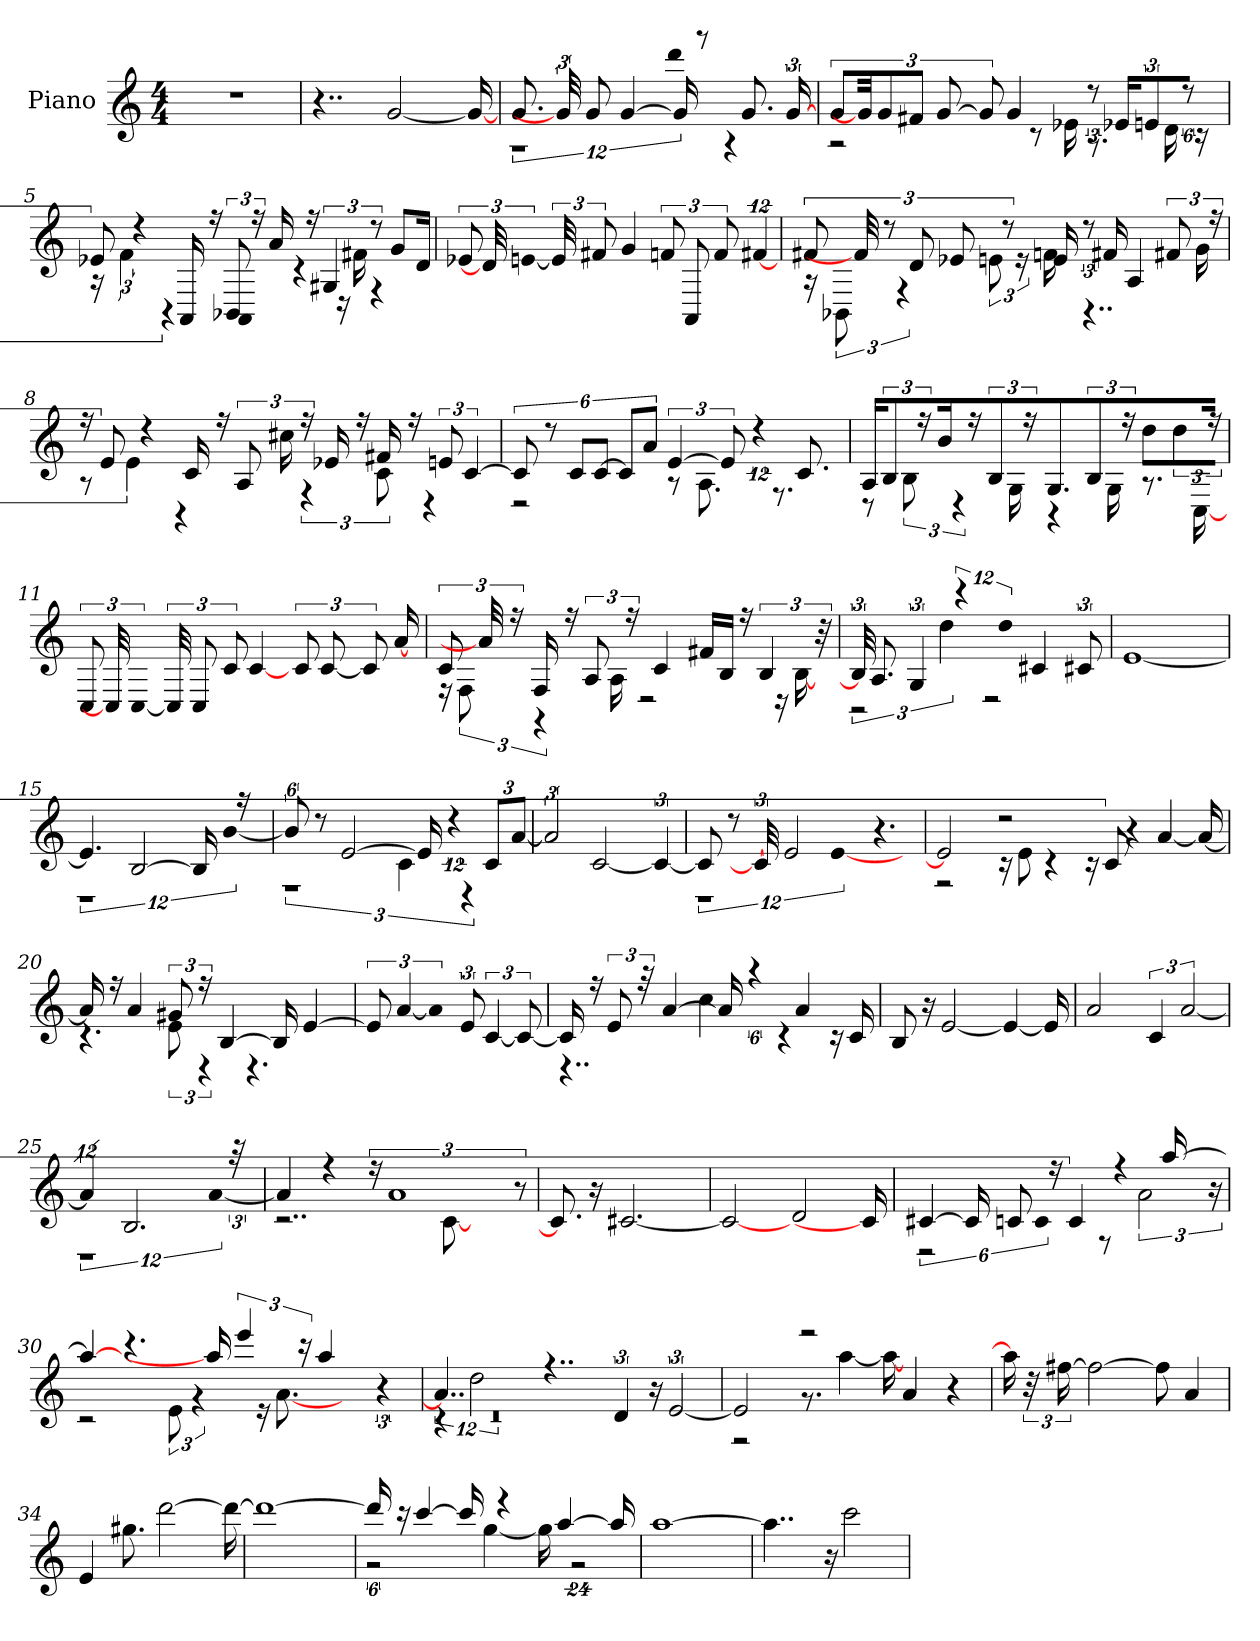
**kern
*part1
*staff1
*I"Piano
*I'Pno
*clefG2
*M4/4
*MM120
=1
1r
=2
4..r
[2g
16g_
=3
*^
8.g	12%7r
48g]	.
8g	.
[4g	.
16g]	6ddd
8r	.
.	4r
8.g	.
[24g	.
=4	=4
12g/L	2r
48g]	.
12g/	.
12f#X/J	.
[12g	.
12g]	.
4g	.
.	8r
.	16e-X
12r	8.r
16e-X/KL	.
12e/J	.
.	16d
48%5r	.
.	16r
.	48ryy
=5	=5
12e-X	16r
.	6f
48%5r	.
16AA	.
.	48%7r
16r	.
12BB-X	.
.	12AA
24r	.
16a	.
.	6r
16r	.
6G#X	.
.	16r
.	16f#X
12r	.
.	4r
8g/L	.
[16d/Jk	.
*v	*v
=6
12e-X
48d]
[48%7e
48e]
12f#X
4g
12f
12AA
12f
[48%7f#X
=7
*^
12f#X	16r
.	12BB-X
48f#]	.
12r	.
.	6r
12d	.
12e-X	.
.	12e
12r	.
.	24r
16e	16f
12r	4..r
16f#X	.
4A	.
12f#X	.
.	16g
24r	.
.	48ryy
=8	=8
16r	8r
12e	.
.	6e
48%5r	.
16c	.
.	48%7r
16r	.
12A	.
.	16cc#X
24r	.
16e-X	6r
16r	.
16f#X	.
.	12c
16r	.
12e	4r
[6c	.
=9	=9
12c]	2r
12r	.
12c/L	.
[12c/J	.
12c/L]	.
12a/J	.
[6e	8r
.	8.A
12e]	.
48%7r	.
.	8.r
8.c	.
.	12ryy
=10	=10
16A/KL	8r
12B/J	.
.	12B
24r	.
16b	.
.	6r
16r	.
12B	.
.	16G
24r	.
8.G	4r
12B	.
.	16G
24r	.
8dd\L	8.r
12dd\J	.
.	[16C
24r	.
*v	*v
=11
12C
48C]
[48%7C
48C]
12C
12c
[4c
12c
[12c
12c]
[16a
=12
*^
12c	16r
.	12F
48a]	.
24r	.
16F	6r
16r	.
12A	.
.	16A
24r	.
.	2r
4c	.
16f#X/LL	.
16B/JJ	.
16r	.
6B	.
.	16r
.	[16B
48r	48ryy
=13	=13
48B]	3r
8.A	.
6G	.
.	6dd
48%7r	.
.	2r
6dd	.
4c#X	.
12c#X	.
.	48ryy
*v	*v
=14
[1e
=15
*^
4.e]	12%11r
[2B	.
16B]	.
.	[12b
16r	.
=16	=16
48%5b]	3%2r
8r	.
[2e	.
.	6c
16e]	.
48%7r	.
.	6r
12c/L	.
.	48%5ryy
[12a/J	.
*v	*v
=17
3a]
[2c
6c_
=18
*^
8c]	12%7r
8r	.
48c_	.
2e	.
.	[12%5e
4.r	.
.	48%7ryy
=19	=19
2e]	2r
2r	16r
.	8e
.	4r
.	16r
12c	2ryy
48%5r	.
[4a	.
16a_	.
=20	=20
16a]	4.r
16r	.
4a	.
12g#X	12e
24r	6r
[4B	.
.	4.r
16B]	.
[4e	.
.	16ryy
*v	*v
=21
12e]
[6a
12%5a]
12e
[6c
12c_
=22
*^
16c]	4..r
16r	.
12e	.
48r	.
[4a	.
.	4cc
16a]	.
24%5r	.
.	4r
4a	.
.	16r
16c	16ryy
*v	*v
=23
8B
16r
[2e
4e_
16e]
=24
2a
6c
[3a
=25
*^
48%11a]	12%11r
2.B	.
.	[12a
48r	.
=26	=26
4a]	2..r
4r	.
24r	.
3%2a	.
.	[8c
.	24%7ryy
12r	.
*v	*v
=27
8.c]
16r
[2.c#X
=28
2c#_
2d
16c#]
=29
*^
[4c#X	12%5r
16c#]	.
8c	.
.	12c
16r	.
6c	8r
.	3a
48%13r	.
[16aa	.
.	24r
=30	=30
4aa_	2r
4.r	.
.	12e
.	6r
16aa]	.
6eee	.
.	16r
.	[8.a
24r	.
4aa	.
.	4ryy
6r	.
.	16ryy
=31	=31
4..a]	12%7r
4..r	.
.	12dd
.	3r
6d	.
.	4..ryy
16r	.
[3e	.
=32	=32
2e]	2r
2r	8.r
.	[4aa
.	16aa_
4a	2ryy
4r	.
*v	*v
=33
16aa]
48r
[24ff#X
2ff#_
8ff#]
4a
=34
4e
8.gg#X
[2ddd
16ddd_
=35
1ddd_
=36
*^
16ddd]	12%5r
16r	.
[4ccc	.
16ccc]	.
.	[4gg
4r	.
.	16gg]
[4aa	.
.	48%13r
16aa]	.
*v	*v
=37
[1aa
=38
4..aa]
16r
2ccc
=
*-
